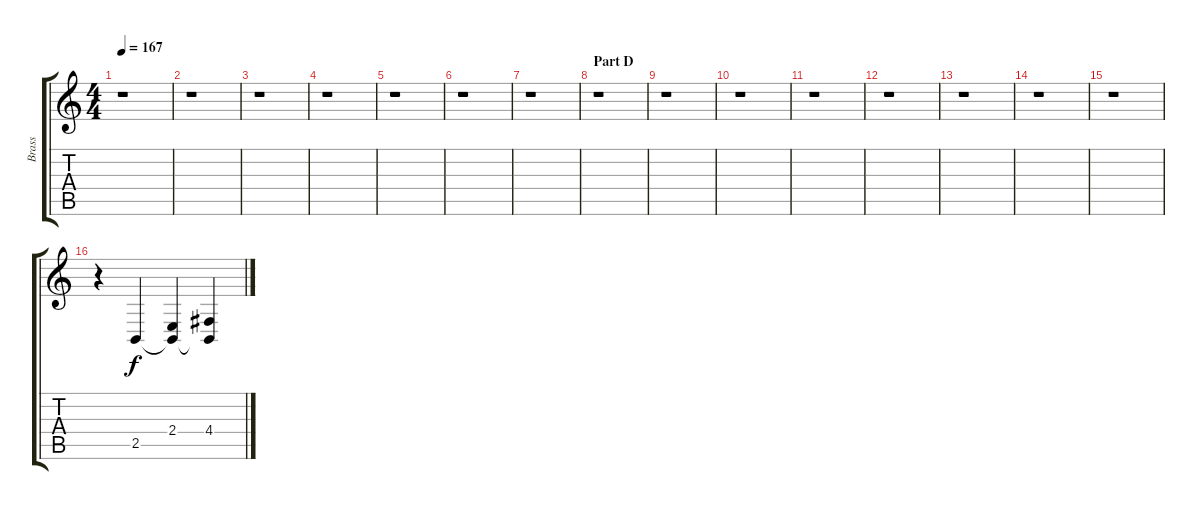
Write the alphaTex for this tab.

\track ("Brass" "Brass") {instrument brasssection}
\staff {score tabs}
\tuning (E4 B3 G3 D3 A2 E2) {hide}
\ts (4 4)
\tempo 167
\clef g2
\ks c
r.1{dy f} |
r.1 |
r.1 |
r.1 |
r.1 |
r.1 |
r.1 |
\section ("" "Part D")
r.1 |
r.1 |
r.1 |
r.1 |
r.1 |
r.1 |
r.1 |
r.1 |
r.4 2.5.4 (2.4 2.5{t}).4 (4.4 2.5{t}).4
